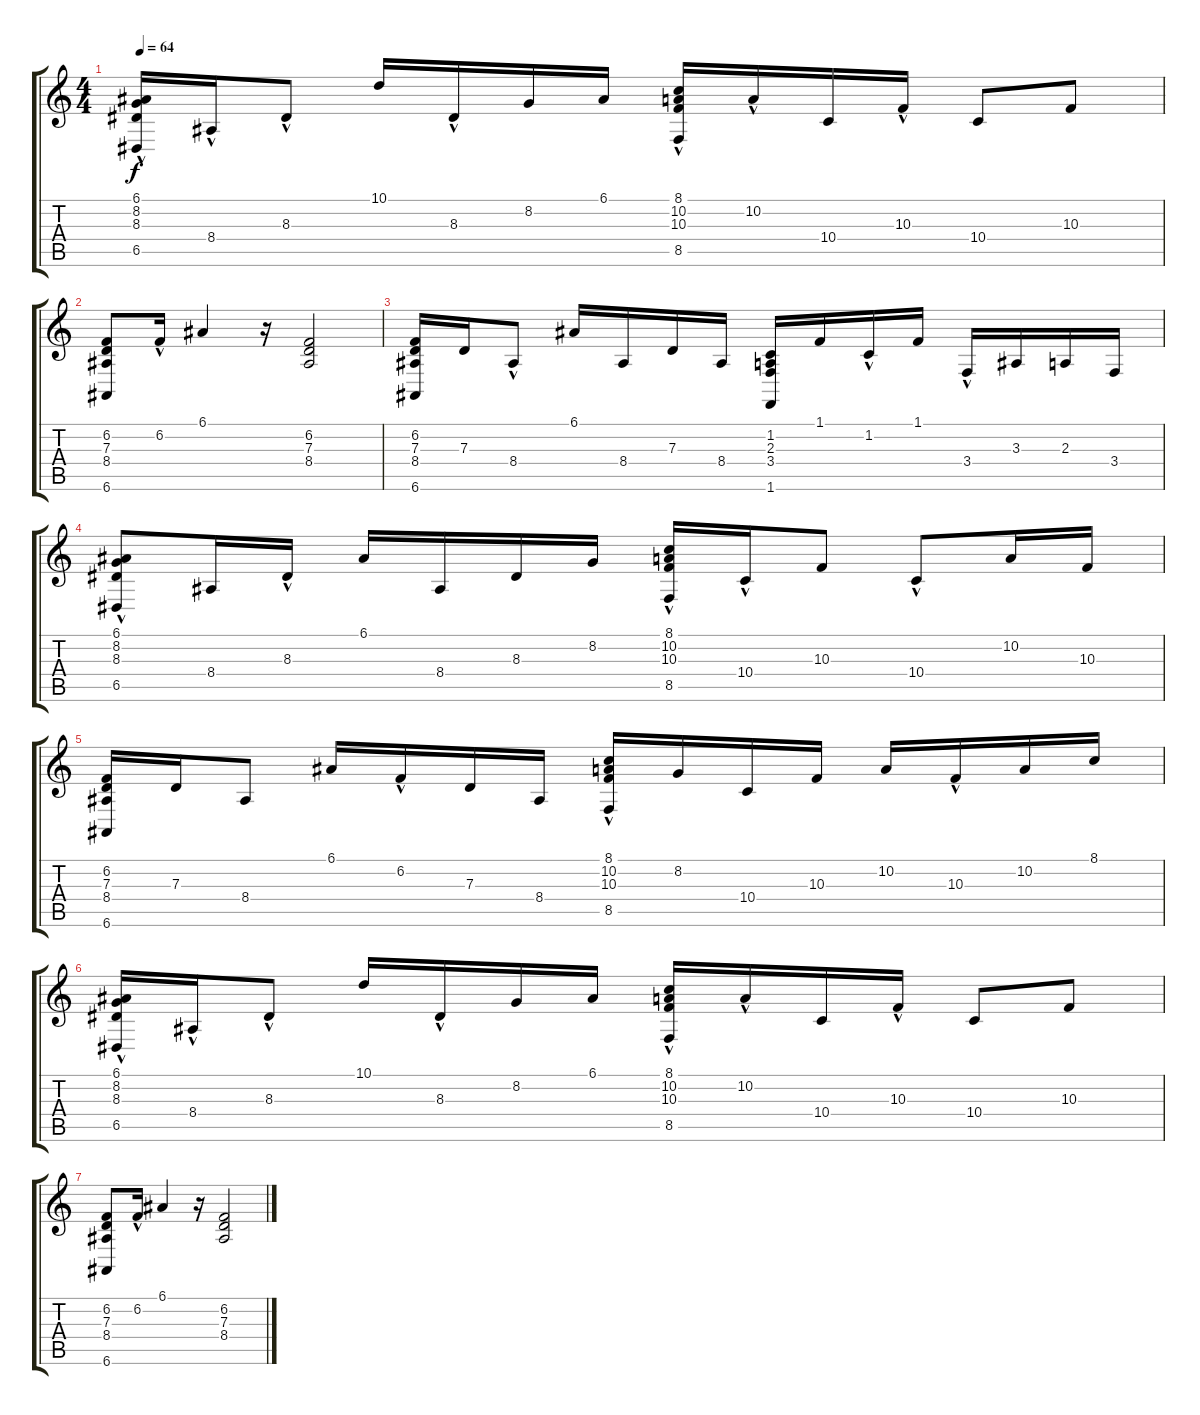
\track "" {instrument acousticgrandpiano}
\staff {score tabs}
\tuning (E4 B3 G3 D3 A2 E2) {hide}
\ts (4 4)
\tempo 64
\clef g2
\ks c
(6.1{hac} 8.2{hac} 8.3 6.5).16{dy f} 8.4{hac}.16 8.3{hac}.8 10.1.16 8.3{hac}.16 8.2.16 6.1.16 (8.1 10.2 10.3{hac} 8.5).16 10.2{hac}.16 10.4.16 10.3{hac}.16 10.4.8 10.3.8 |
(6.2 7.3 8.4 6.6).8 6.2{hac}.16 6.1.4 r.16 (6.2 7.3 8.4).2 |
(6.2 7.3 8.4 6.6).16 7.3.16 8.4{hac}.8 6.1.16 8.4.16 7.3.16 8.4.16 (1.2 2.3 3.4 1.6).16 1.1.16 1.2{hac}.16 1.1.16 3.4{hac}.16 3.3.16 2.3.16 3.4.16 |
(6.1 8.2{hac} 8.3{hac} 6.5).8 8.4.16 8.3{hac}.16 6.1.16 8.4.16 8.3.16 8.2.16 (8.1 10.2{hac} 10.3 8.5).16 10.4{hac}.16 10.3.8 10.4{hac}.8 10.2.16 10.3.16 |
(6.2 7.3 8.4 6.6).16 7.3.16 8.4.8 6.1.16 6.2{hac}.16 7.3.16 8.4.16 (8.1{hac} 10.2 10.3{hac} 8.5).16 8.2.16 10.4.16 10.3.16 10.2.16 10.3{hac}.16 10.2.16 8.1.16 |
(6.1{hac} 8.2{hac} 8.3 6.5).16 8.4{hac}.16 8.3{hac}.8 10.1.16 8.3{hac}.16 8.2.16 6.1.16 (8.1 10.2 10.3{hac} 8.5).16 10.2{hac}.16 10.4.16 10.3{hac}.16 10.4.8 10.3.8 |
(6.2 7.3 8.4 6.6).8 6.2{hac}.16 6.1.4 r.16 (6.2 7.3 8.4).2
